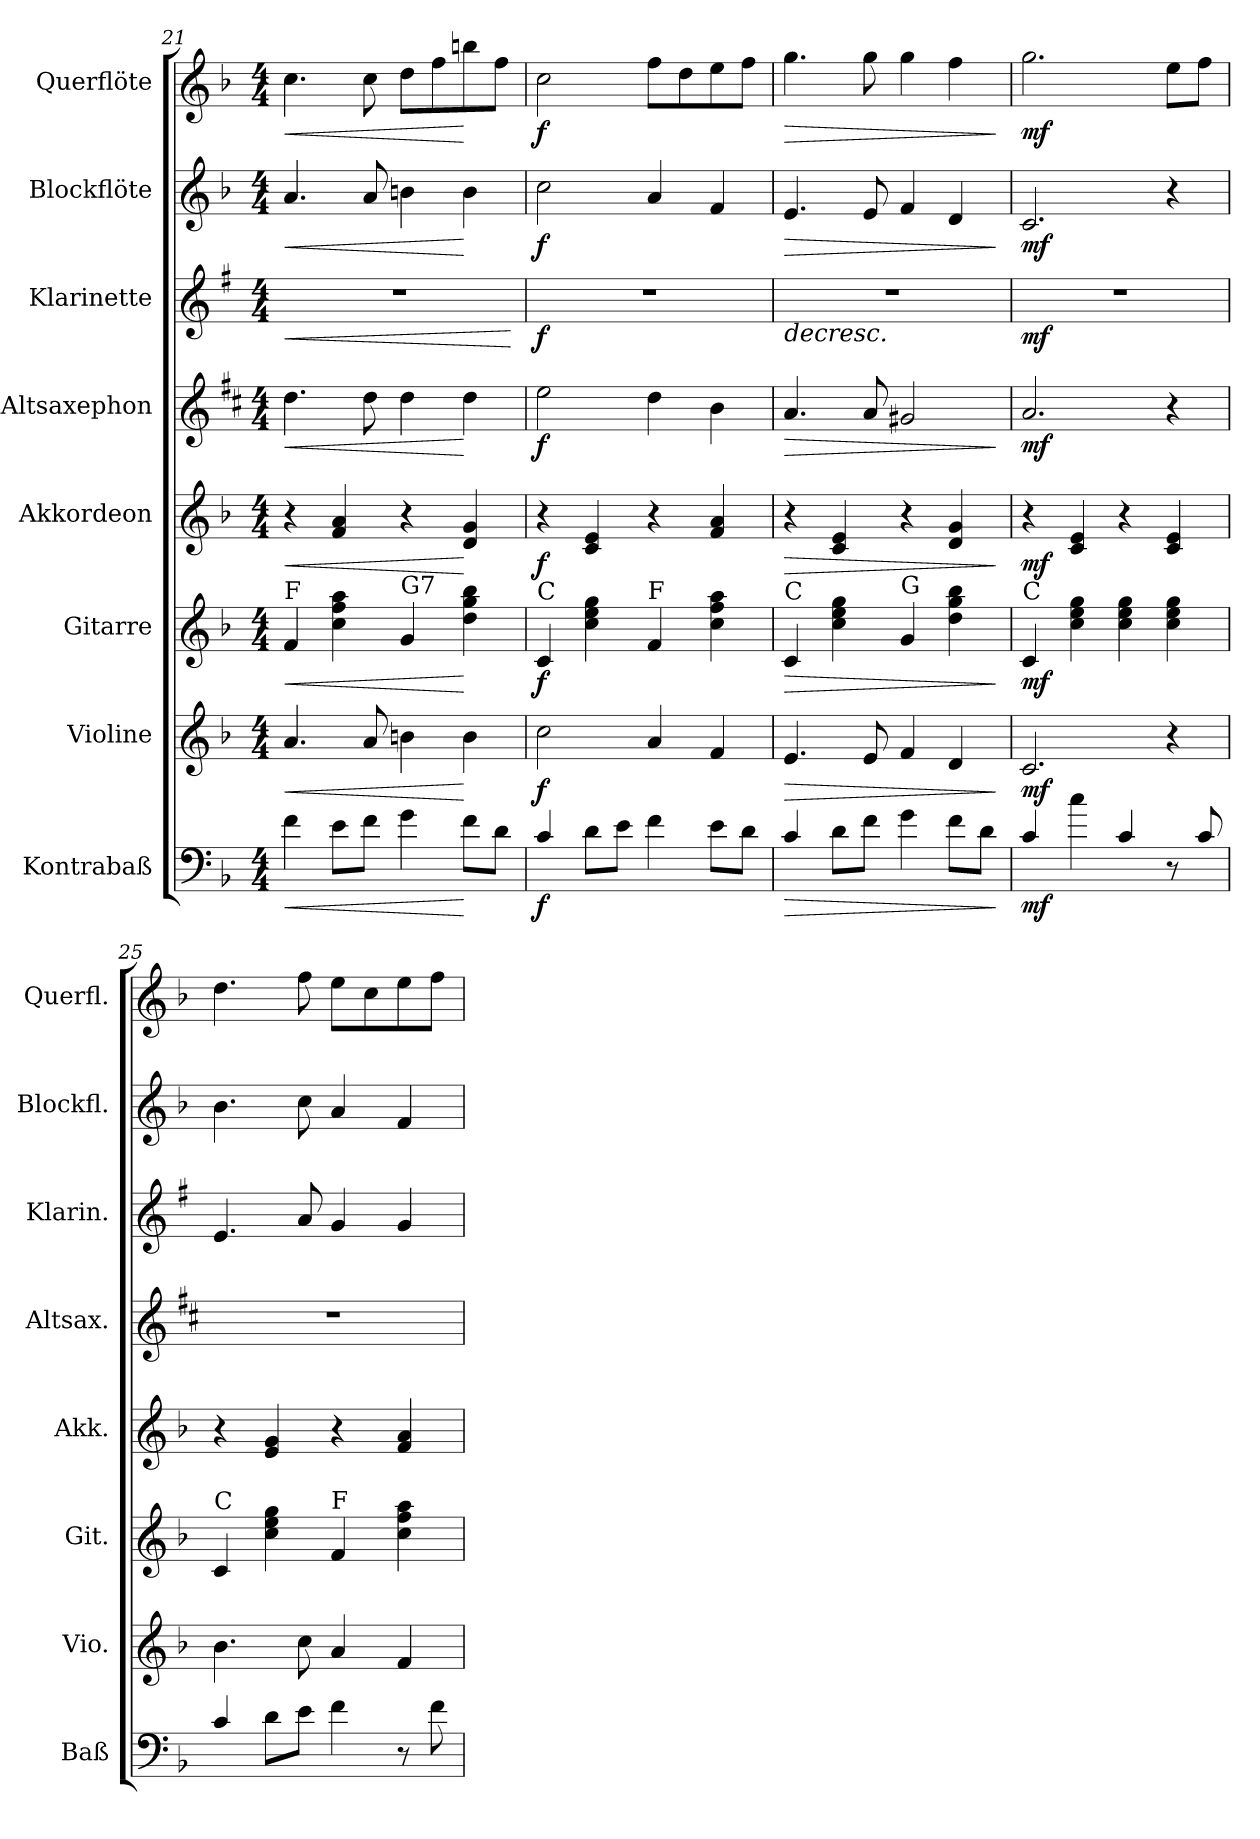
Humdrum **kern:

**kern	**dynam	**kern	**dynam	**kern	**dynam	**kern	**dynam	**kern	**dynam	**kern	**dynam	**kern	**dynam	**kern	**dynam
*part8	*part8	*part7	*part7	*part6	*part6	*part5	*part5	*part4	*part4	*part3	*part3	*part2	*part2	*part1	*part1
*staff8	*staff8	*staff7	*staff7	*staff6	*staff6	*staff5	*staff5	*staff4	*staff4	*staff3	*staff3	*staff2	*staff2	*staff1	*staff1
*I"Kontrabaß	*	*I"Violine	*	*I"Gitarre	*	*I"Akkordeon	*	*I"Altsaxephon	*	*I"Klarinette	*	*I"Blockflöte	*	*I"Querflöte	*
*I'Baß	*	*I'Vio.	*	*I'Git.	*	*I'Akk.	*	*I'Altsax.	*	*I'Klarin.	*	*I'Blockfl.	*	*I'Querfl.	*
!!LO:LB:g=z
*clefF4	*	*clefG2	*	*clefG2	*	*clefG2	*	*clefG2	*	*clefG2	*	*clefG2	*	*clefG2	*
*ITrd7c12	*	*	*	*	*	*	*	*ITrd3c5	*	*ITrd1c2	*	*	*	*	*
*k[b-]	*	*k[b-]	*	*k[b-]	*	*k[b-]	*	*k[f#c#g#]	*	*k[b-]	*	*k[b-]	*	*k[b-]	*
*F:	*	*F:	*	*F:	*	*F:	*	*A:	*	*F:	*	*F:	*	*F:	*
*M4/4	*	*M4/4	*	*M4/4	*	*M4/4	*	*M4/4	*	*M4/4	*	*M4/4	*	*M4/4	*
=21	=21	=21	=21	=21	=21	=21	=21	=21	=21	=21	=21	=21	=21	=21	=21
!	!	!	!	!LO:TX:a:t=F	!	!	!	!	!	!	!	!	!	!	!
!	!LO:HP:b	!	!LO:HP:b	!	!LO:HP:b	!	!LO:HP:b	!	!LO:HP:b	!	!LO:HP:b	!	!LO:HP:b	!	!LO:HP:b
4F\	<	4.a/	<	4f/	<	4r	<	4.a\	<	1r	<	4.a/	<	4.cc\	<
8E\L	.	.	.	4cc\ 4ff\ 4aa\	.	4f/ 4a/	.	.	.	.	.	.	.	.	.
8F\J	.	8a/	.	.	.	.	.	8a\	.	.	.	8a/	.	8cc\	.
!	!	!	!	!LO:TX:a:t=G7	!	!	!	!	!	!	!	!	!	!	!
4G\	.	4bn\	.	4g/	.	4r	.	4a\	.	.	.	4bn\	.	8dd\L	.
.	.	.	.	.	.	.	.	.	.	.	.	.	.	8ff\	.
8F\L	[	4b\	[	4dd\ 4gg\ 4bb-\	[	4d/ 4g/	[	4a\	[	.	.	4b\	[	8bbn\	[
8D\J	.	.	.	.	.	.	.	.	.	.	.	.	.	8ff\J	.
.	.	.	.	.	.	.	.	.	.	.	[	.	.	.	.
=22	=22	=22	=22	=22	=22	=22	=22	=22	=22	=22	=22	=22	=22	=22	=22
!	!	!	!	!LO:TX:a:t=C	!	!	!	!	!	!	!	!	!	!	!
!	!LO:DY:b	!	!LO:DY:b	!	!LO:DY:b	!	!LO:DY:b	!	!LO:DY:b	!	!LO:DY:b	!	!LO:DY:b	!	!LO:DY:b
4C/	f	2cc\	f	4c/	f	4r	f	2b\	f	1r	f	2cc\	f	2cc\	f
8D\L	.	.	.	4cc\ 4ee\ 4gg\	.	4c/ 4e/	.	.	.	.	.	.	.	.	.
8E\J	.	.	.	.	.	.	.	.	.	.	.	.	.	.	.
!	!	!	!	!LO:TX:a:t=F	!	!	!	!	!	!	!	!	!	!	!
4F\	.	4a/	.	4f/	.	4r	.	4a\	.	.	.	4a/	.	8ff\L	.
.	.	.	.	.	.	.	.	.	.	.	.	.	.	8dd\	.
8E\L	.	4f/	.	4cc\ 4ff\ 4aa\	.	4f/ 4a/	.	4f#\	.	.	.	4f/	.	8ee\	.
8D\J	.	.	.	.	.	.	.	.	.	.	.	.	.	8ff\J	.
=23	=23	=23	=23	=23	=23	=23	=23	=23	=23	=23	=23	=23	=23	=23	=23
!	!	!	!	!LO:TX:a:t=C	!	!	!	!	!	!	!	!	!	!	!
!	!LO:HP:b	!	!LO:HP:b	!	!LO:HP:b	!	!LO:HP:b	!	!LO:HP:b	!	!LO:HP:b	!	!LO:HP:b	!	!LO:HP:b
4C/	>	4.e/	>	4c/	>	4r	>	4.e/	>	1r	>	4.e/	>	4.gg\	>
8D\L	.	.	.	4cc\ 4ee\ 4gg\	.	4c/ 4e/	.	.	.	.	.	.	.	.	.
8F\J	.	8e/	.	.	.	.	.	8e/	.	.	.	8e/	.	8gg\	.
!	!	!	!	!LO:TX:a:t=G	!	!	!	!	!	!	!	!	!	!	!
4G\	.	4f/	.	4g/	.	4r	.	2d#X/	.	.	.	4f/	.	4gg\	.
8F\L	.	4d/	.	4dd\ 4gg\ 4bb-\	.	4d/ 4g/	.	.	.	.	.	4d/	.	4ff\	.
8D\J	.	.	.	.	.	.	.	.	.	.	.	.	.	.	.
.	]	.	]	.	]	.	]	.	]	.	.	.	]	.	]
=24	=24	=24	=24	=24	=24	=24	=24	=24	=24	=24	=24	=24	=24	=24	=24
!	!	!	!	!LO:TX:a:t=C	!	!	!	!	!	!	!	!	!	!	!
!	!LO:DY:b	!	!LO:DY:b	!	!LO:DY:b	!	!LO:DY:b	!	!LO:DY:b	!	!LO:DY:b	!	!LO:DY:b	!	!LO:DY:b
4C/	mf	2.c/	mf	4c/	mf	4r	mf	2.e/	mf	1r	mf	2.c/	mf	2.gg\	mf
4c\	.	.	.	4cc\ 4ee\ 4gg\	.	4c/ 4e/	.	.	.	.	.	.	.	.	.
4C/	.	.	.	4cc\ 4ee\ 4gg\	.	4r	.	.	.	.	.	.	.	.	.
8r	.	4r	.	4cc\ 4ee\ 4gg\	.	4c/ 4e/	.	4r	.	.	.	4r	.	8ee\L	.
8C/	.	.	.	.	.	.	.	.	.	.	.	.	.	8ff\J	.
.	.	.	.	.	.	.	.	.	.	.	]	.	.	.	.
=25	=25	=25	=25	=25	=25	=25	=25	=25	=25	=25	=25	=25	=25	=25	=25
!	!	!	!	!LO:TX:a:t=C	!	!	!	!	!	!	!	!	!	!	!
4C/	.	4.b-\	.	4c/	.	4r	.	1r	.	4.d/	.	4.b-\	.	4.dd\	.
8D\L	.	.	.	4cc\ 4ee\ 4gg\	.	4e/ 4g/	.	.	.	.	.	.	.	.	.
8E\J	.	8cc\	.	.	.	.	.	.	.	8g/	.	8cc\	.	8ff\	.
!	!	!	!	!LO:TX:a:t=F	!	!	!	!	!	!	!	!	!	!	!
4F\	.	4a/	.	4f/	.	4r	.	.	.	4f/	.	4a/	.	8ee\L	.
.	.	.	.	.	.	.	.	.	.	.	.	.	.	8cc\	.
8r	.	4f/	.	4cc\ 4ff\ 4aa\	.	4f/ 4a/	.	.	.	4f/	.	4f/	.	8ee\	.
8F\	.	.	.	.	.	.	.	.	.	.	.	.	.	8ff\J	.
=	=	=	=	=	=	=	=	=	=	=	=	=	=	=	=
*-	*-	*-	*-	*-	*-	*-	*-	*-	*-	*-	*-	*-	*-	*-	*-
